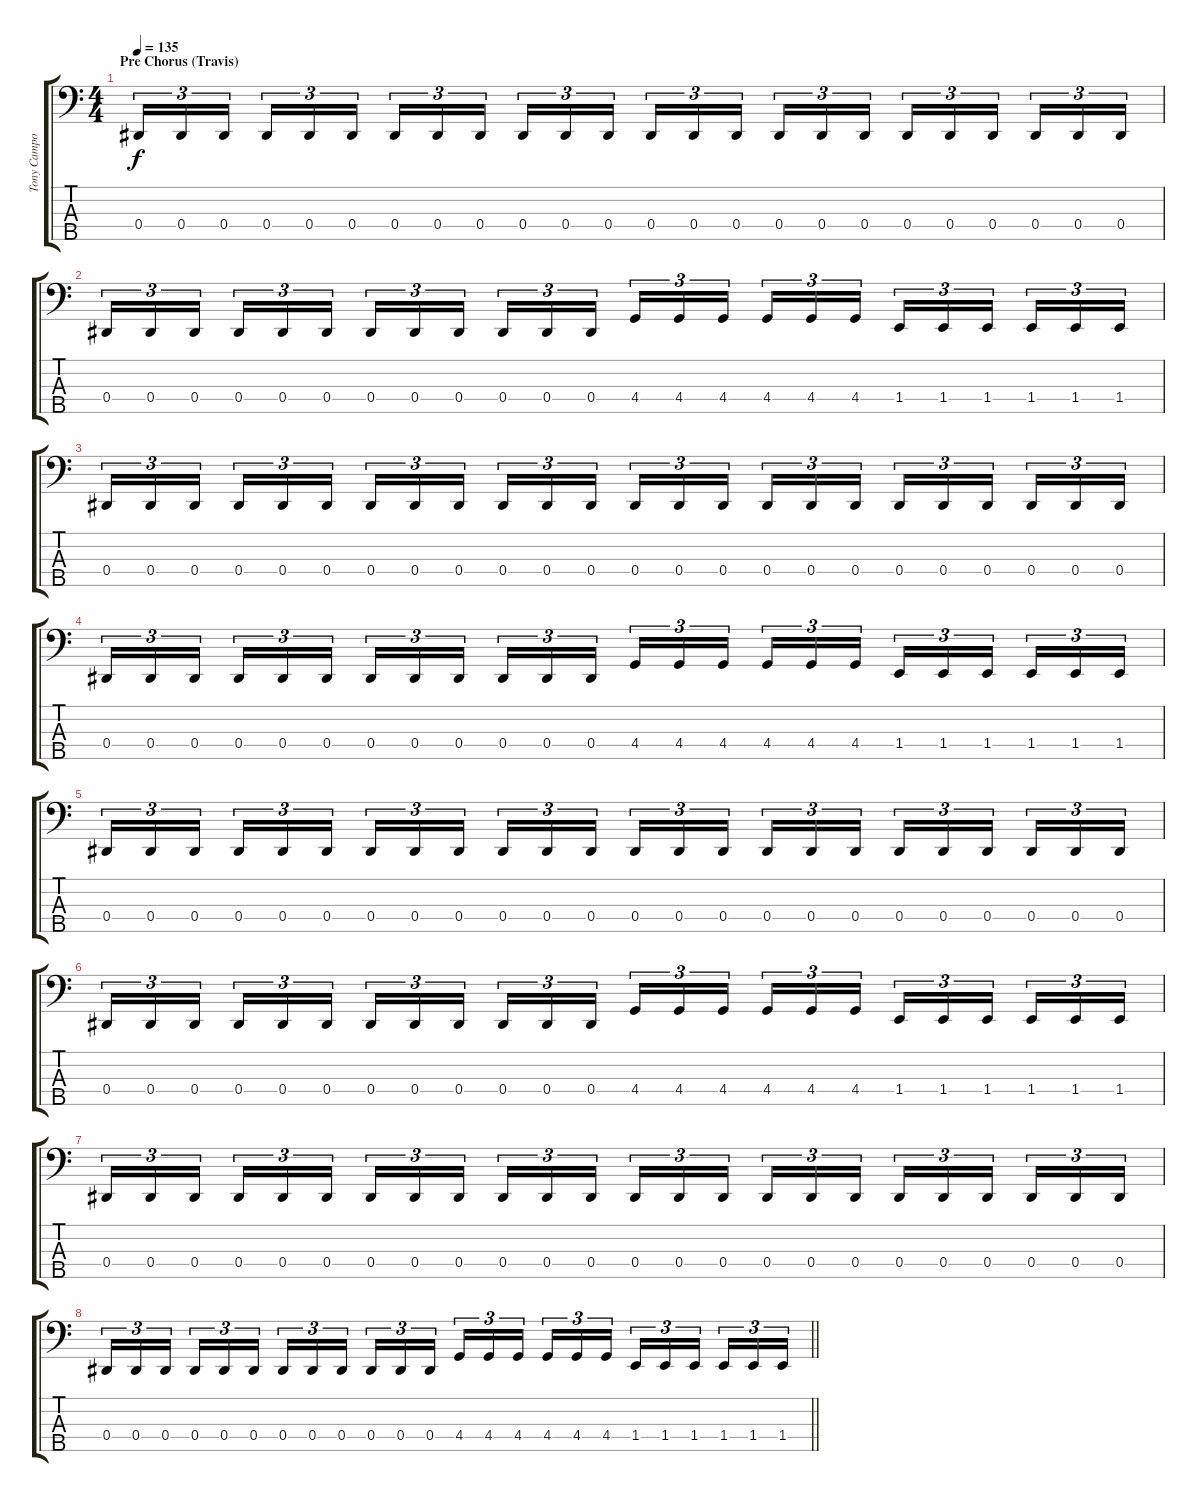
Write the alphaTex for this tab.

\track ("Tony Campos" "Tony Campo") {instrument electricbasspick}
\staff {score tabs}
\tuning (Gb2 Db2 Ab1 Eb1 Bb0) {hide}
\ts (4 4)
\section ("" "Pre Chorus (Travis)")
\tempo 135
\clef f4
\ks c
0.4.16{tu (3 2) dy f} 0.4.16{tu (3 2)} 0.4.16{tu (3 2) beam splitsecondary} 0.4.16{tu (3 2)} 0.4.16{tu (3 2)} 0.4.16{tu (3 2)} 0.4.16{tu (3 2)} 0.4.16{tu (3 2)} 0.4.16{tu (3 2) beam splitsecondary} 0.4.16{tu (3 2)} 0.4.16{tu (3 2)} 0.4.16{tu (3 2)} 0.4.16{tu (3 2)} 0.4.16{tu (3 2)} 0.4.16{tu (3 2) beam splitsecondary} 0.4.16{tu (3 2)} 0.4.16{tu (3 2)} 0.4.16{tu (3 2)} 0.4.16{tu (3 2)} 0.4.16{tu (3 2)} 0.4.16{tu (3 2) beam splitsecondary} 0.4.16{tu (3 2)} 0.4.16{tu (3 2)} 0.4.16{tu (3 2)} |
0.4.16{tu (3 2)} 0.4.16{tu (3 2)} 0.4.16{tu (3 2) beam splitsecondary} 0.4.16{tu (3 2)} 0.4.16{tu (3 2)} 0.4.16{tu (3 2)} 0.4.16{tu (3 2)} 0.4.16{tu (3 2)} 0.4.16{tu (3 2) beam splitsecondary} 0.4.16{tu (3 2)} 0.4.16{tu (3 2)} 0.4.16{tu (3 2)} 4.4.16{tu (3 2)} 4.4.16{tu (3 2)} 4.4.16{tu (3 2) beam splitsecondary} 4.4.16{tu (3 2)} 4.4.16{tu (3 2)} 4.4.16{tu (3 2)} 1.4.16{tu (3 2)} 1.4.16{tu (3 2)} 1.4.16{tu (3 2) beam splitsecondary} 1.4.16{tu (3 2)} 1.4.16{tu (3 2)} 1.4.16{tu (3 2)} |
0.4.16{tu (3 2)} 0.4.16{tu (3 2)} 0.4.16{tu (3 2) beam splitsecondary} 0.4.16{tu (3 2)} 0.4.16{tu (3 2)} 0.4.16{tu (3 2)} 0.4.16{tu (3 2)} 0.4.16{tu (3 2)} 0.4.16{tu (3 2) beam splitsecondary} 0.4.16{tu (3 2)} 0.4.16{tu (3 2)} 0.4.16{tu (3 2)} 0.4.16{tu (3 2)} 0.4.16{tu (3 2)} 0.4.16{tu (3 2) beam splitsecondary} 0.4.16{tu (3 2)} 0.4.16{tu (3 2)} 0.4.16{tu (3 2)} 0.4.16{tu (3 2)} 0.4.16{tu (3 2)} 0.4.16{tu (3 2) beam splitsecondary} 0.4.16{tu (3 2)} 0.4.16{tu (3 2)} 0.4.16{tu (3 2)} |
0.4.16{tu (3 2)} 0.4.16{tu (3 2)} 0.4.16{tu (3 2) beam splitsecondary} 0.4.16{tu (3 2)} 0.4.16{tu (3 2)} 0.4.16{tu (3 2)} 0.4.16{tu (3 2)} 0.4.16{tu (3 2)} 0.4.16{tu (3 2) beam splitsecondary} 0.4.16{tu (3 2)} 0.4.16{tu (3 2)} 0.4.16{tu (3 2)} 4.4.16{tu (3 2)} 4.4.16{tu (3 2)} 4.4.16{tu (3 2) beam splitsecondary} 4.4.16{tu (3 2)} 4.4.16{tu (3 2)} 4.4.16{tu (3 2)} 1.4.16{tu (3 2)} 1.4.16{tu (3 2)} 1.4.16{tu (3 2) beam splitsecondary} 1.4.16{tu (3 2)} 1.4.16{tu (3 2)} 1.4.16{tu (3 2)} |
0.4.16{tu (3 2)} 0.4.16{tu (3 2)} 0.4.16{tu (3 2) beam splitsecondary} 0.4.16{tu (3 2)} 0.4.16{tu (3 2)} 0.4.16{tu (3 2)} 0.4.16{tu (3 2)} 0.4.16{tu (3 2)} 0.4.16{tu (3 2) beam splitsecondary} 0.4.16{tu (3 2)} 0.4.16{tu (3 2)} 0.4.16{tu (3 2)} 0.4.16{tu (3 2)} 0.4.16{tu (3 2)} 0.4.16{tu (3 2) beam splitsecondary} 0.4.16{tu (3 2)} 0.4.16{tu (3 2)} 0.4.16{tu (3 2)} 0.4.16{tu (3 2)} 0.4.16{tu (3 2)} 0.4.16{tu (3 2) beam splitsecondary} 0.4.16{tu (3 2)} 0.4.16{tu (3 2)} 0.4.16{tu (3 2)} |
0.4.16{tu (3 2)} 0.4.16{tu (3 2)} 0.4.16{tu (3 2) beam splitsecondary} 0.4.16{tu (3 2)} 0.4.16{tu (3 2)} 0.4.16{tu (3 2)} 0.4.16{tu (3 2)} 0.4.16{tu (3 2)} 0.4.16{tu (3 2) beam splitsecondary} 0.4.16{tu (3 2)} 0.4.16{tu (3 2)} 0.4.16{tu (3 2)} 4.4.16{tu (3 2)} 4.4.16{tu (3 2)} 4.4.16{tu (3 2) beam splitsecondary} 4.4.16{tu (3 2)} 4.4.16{tu (3 2)} 4.4.16{tu (3 2)} 1.4.16{tu (3 2)} 1.4.16{tu (3 2)} 1.4.16{tu (3 2) beam splitsecondary} 1.4.16{tu (3 2)} 1.4.16{tu (3 2)} 1.4.16{tu (3 2)} |
0.4.16{tu (3 2)} 0.4.16{tu (3 2)} 0.4.16{tu (3 2) beam splitsecondary} 0.4.16{tu (3 2)} 0.4.16{tu (3 2)} 0.4.16{tu (3 2)} 0.4.16{tu (3 2)} 0.4.16{tu (3 2)} 0.4.16{tu (3 2) beam splitsecondary} 0.4.16{tu (3 2)} 0.4.16{tu (3 2)} 0.4.16{tu (3 2)} 0.4.16{tu (3 2)} 0.4.16{tu (3 2)} 0.4.16{tu (3 2) beam splitsecondary} 0.4.16{tu (3 2)} 0.4.16{tu (3 2)} 0.4.16{tu (3 2)} 0.4.16{tu (3 2)} 0.4.16{tu (3 2)} 0.4.16{tu (3 2) beam splitsecondary} 0.4.16{tu (3 2)} 0.4.16{tu (3 2)} 0.4.16{tu (3 2)} |
\barLineRight lightlight
0.4.16{tu (3 2)} 0.4.16{tu (3 2)} 0.4.16{tu (3 2) beam splitsecondary} 0.4.16{tu (3 2)} 0.4.16{tu (3 2)} 0.4.16{tu (3 2)} 0.4.16{tu (3 2)} 0.4.16{tu (3 2)} 0.4.16{tu (3 2) beam splitsecondary} 0.4.16{tu (3 2)} 0.4.16{tu (3 2)} 0.4.16{tu (3 2)} 4.4.16{tu (3 2)} 4.4.16{tu (3 2)} 4.4.16{tu (3 2) beam splitsecondary} 4.4.16{tu (3 2)} 4.4.16{tu (3 2)} 4.4.16{tu (3 2)} 1.4.16{tu (3 2)} 1.4.16{tu (3 2)} 1.4.16{tu (3 2) beam splitsecondary} 1.4.16{tu (3 2)} 1.4.16{tu (3 2)} 1.4.16{tu (3 2)}
